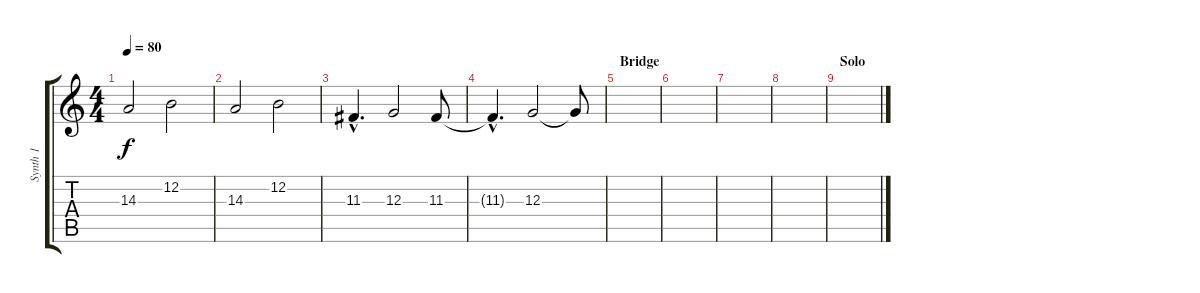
\track ("Synth 1" "Synth 1") {instrument stringensemble2}
\staff {score tabs}
\tuning (E4 B3 G3 D3 A2 E2) {hide}
\ts (4 4)
\tempo 80
\clef g2
\ks c
14.3.2{dy f} 12.2.2 |
14.3.2 12.2.2 |
11.3{hac}.4{d} 12.3.2 11.3.8 |
11.3{hac t}.4{d} 12.3.2 12.3{t}.8 |
\section ("" "Bridge")
|
|
|
|
\section ("" "Solo")
